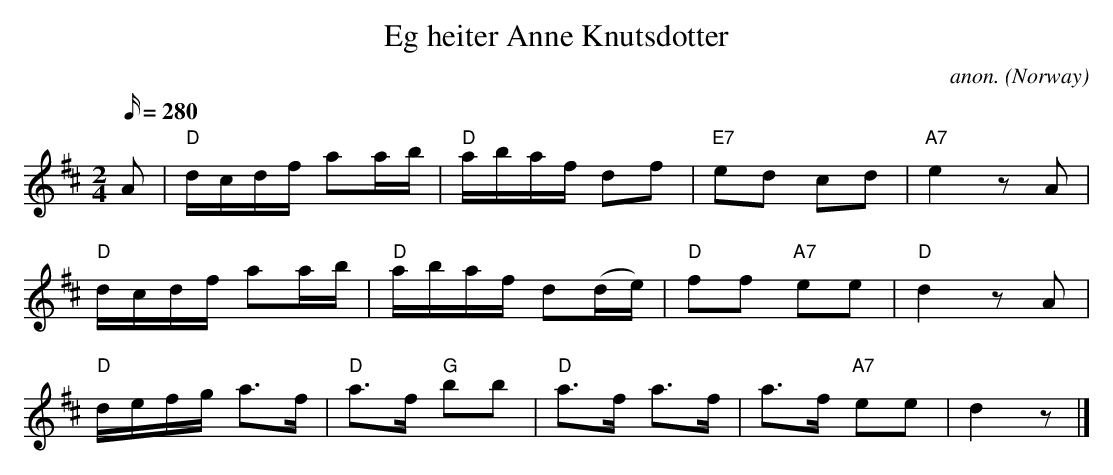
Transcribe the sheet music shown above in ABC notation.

X:1
T:Eg heiter Anne Knutsdotter
C:anon.
O:Norway
M:2/4
L:1/16
Q:280
K:D
A2|"D"dcdf a2ab|"D"abaf d2f2|"E7"e2d2 c2d2|"A7"e4z2A2|
"D"dcdf a2ab|"D"abaf d2(de)|"D"f2f2 "A7"e2e2|"D"d4z2A2|
"D"defg a3f|"D"a3f "G"b2b2|"D"a3f a3f|a3f "A7"e2e2|d4z2|]
